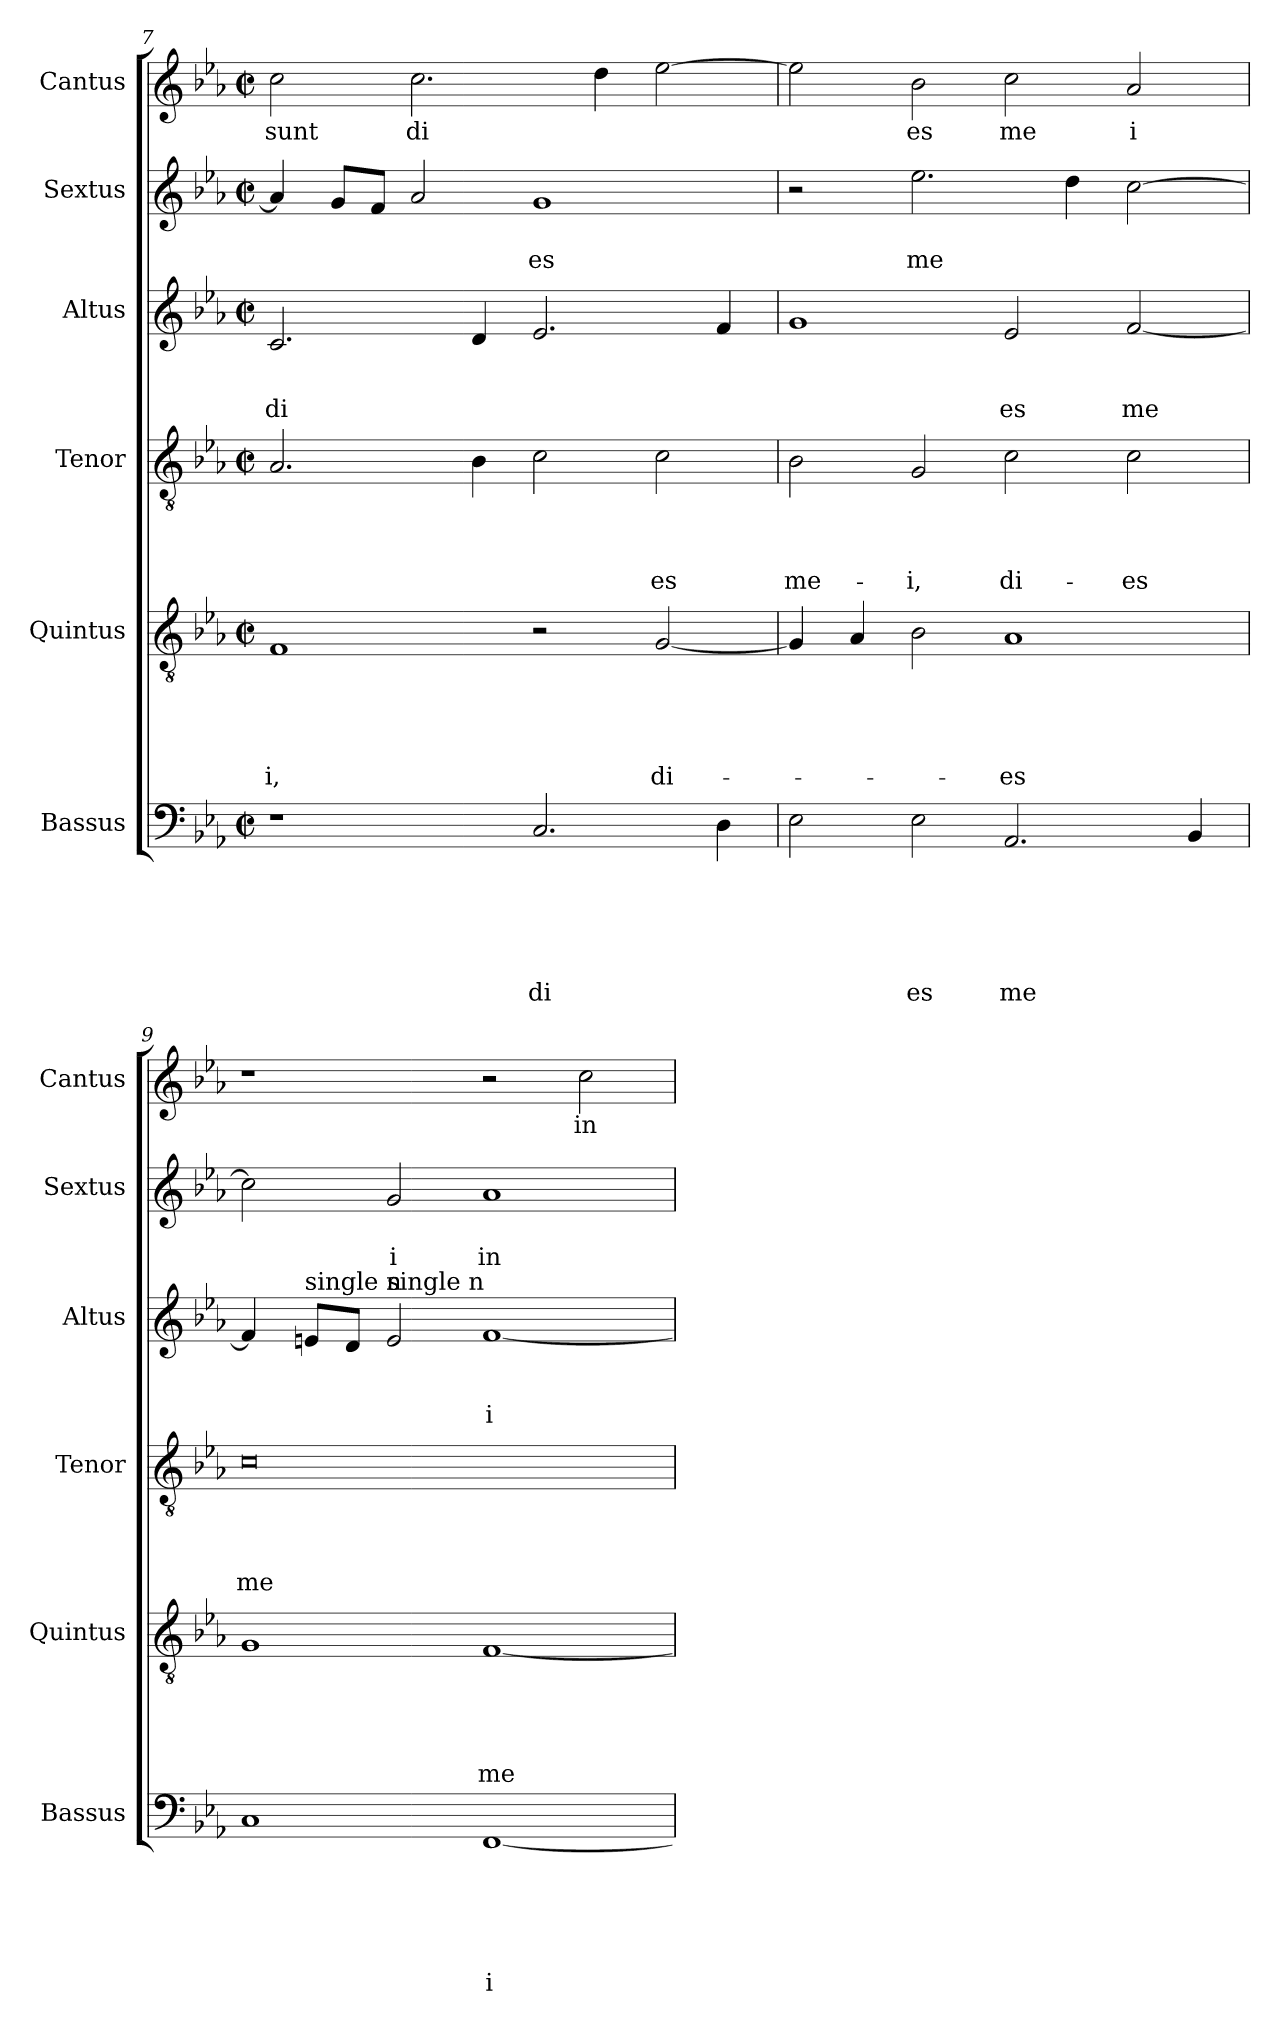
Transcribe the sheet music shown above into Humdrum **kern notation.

**kern	**text	**text	**text	**text	**text	**text	**kern	**text	**text	**text	**text	**text	**kern	**text	**text	**text	**text	**kern	**text	**text	**text	**kern	**text	**text	**kern	**text
*part6	*part6	*part6	*part6	*part6	*part6	*part6	*part5	*part5	*part5	*part5	*part5	*part5	*part4	*part4	*part4	*part4	*part4	*part3	*part3	*part3	*part3	*part2	*part2	*part2	*part1	*part1
*staff6	*staff6	*staff6	*staff6	*staff6	*staff6	*staff6	*staff5	*staff5	*staff5	*staff5	*staff5	*staff5	*staff4	*staff4	*staff4	*staff4	*staff4	*staff3	*staff3	*staff3	*staff3	*staff2	*staff2	*staff2	*staff1	*staff1
*I"Bassus	*	*	*	*	*	*	*I"Quintus	*	*	*	*	*	*I"Tenor	*	*	*	*	*I"Altus	*	*	*	*I"Sextus	*	*	*I"Cantus	*
*I'Bassus	*	*	*	*	*	*	*I'Quintus	*	*	*	*	*	*I'Tenor	*	*	*	*	*I'Altus	*	*	*	*I'Sextus	*	*	*I'Cantus	*
!!LO:LB:g=z
*clefF4	*	*	*	*	*	*	*clefGv2	*	*	*	*	*	*clefGv2	*	*	*	*	*clefG2	*	*	*	*clefG2	*	*	*clefG2	*
*k[b-e-a-]	*	*	*	*	*	*	*k[b-e-a-]	*	*	*	*	*	*k[b-e-a-]	*	*	*	*	*k[b-e-a-]	*	*	*	*k[b-e-a-]	*	*	*k[b-e-a-]	*
*E-:	*	*	*	*	*	*	*E-:	*	*	*	*	*	*E-:	*	*	*	*	*E-:	*	*	*	*E-:	*	*	*E-:	*
*M2/2	*	*	*	*	*	*	*M2/2	*	*	*	*	*	*M2/2	*	*	*	*	*M2/2	*	*	*	*M2/2	*	*	*M2/2	*
*met(c|)	*	*	*	*	*	*	*met(c|)	*	*	*	*	*	*met(c|)	*	*	*	*	*met(c|)	*	*	*	*met(c|)	*	*	*met(c|)	*
=7	=7	=7	=7	=7	=7	=7	=7	=7	=7	=7	=7	=7	=7	=7	=7	=7	=7	=7	=7	=7	=7	=7	=7	=7	=7	=7
!	!	!	!	!	!	!	!	!	!	!	!	!LO:LY:b	!	!	!	!	!	!	!	!	!LO:LY:b	!	!	!	!	!LO:LY:b
1r	.	.	.	.	.	.	1F	.	.	.	.	i,	2.A-/	.	.	.	.	2.c/	.	.	di	4a-/]	.	.	2cc\	sunt
.	.	.	.	.	.	.	.	.	.	.	.	.	.	.	.	.	.	.	.	.	.	8g/L	.	.	.	.
.	.	.	.	.	.	.	.	.	.	.	.	.	.	.	.	.	.	.	.	.	.	8f/J	.	.	.	.
!	!	!	!	!	!	!	!	!	!	!	!	!	!	!	!	!	!	!	!	!	!	!	!	!	!	!LO:LY:b
.	.	.	.	.	.	.	.	.	.	.	.	.	.	.	.	.	.	.	.	.	.	2a-/	.	.	2.cc\	di
.	.	.	.	.	.	.	.	.	.	.	.	.	4B-\	.	.	.	.	4d/	.	.	.	.	.	.	.	.
!	!	!	!	!	!	!LO:LY:b	!	!	!	!	!	!	!	!	!	!	!	!	!	!	!	!	!	!LO:LY:b	!	!
2.C/	.	.	.	.	.	di	2r	.	.	.	.	.	2c\	.	.	.	.	2.e-/	.	.	.	1g	.	-es	.	.
.	.	.	.	.	.	.	.	.	.	.	.	.	.	.	.	.	.	.	.	.	.	.	.	.	4dd\	.
!	!	!	!	!	!	!	!	!	!	!	!	!LO:LY:b	!	!	!	!	!LO:LY:b	!	!	!	!	!	!	!	!	!
.	.	.	.	.	.	.	[<2G/	.	.	.	.	di-	2c\	.	.	.	es	.	.	.	.	.	.	.	[>2ee-\	.
4D\	.	.	.	.	.	.	.	.	.	.	.	.	.	.	.	.	.	4f/	.	.	.	.	.	.	.	.
=8	=8	=8	=8	=8	=8	=8	=8	=8	=8	=8	=8	=8	=8	=8	=8	=8	=8	=8	=8	=8	=8	=8	=8	=8	=8	=8
!	!	!	!	!	!	!	!	!	!	!	!	!	!	!	!	!	!LO:LY:b	!	!	!	!	!	!	!	!	!
2E-\	.	.	.	.	.	.	4G/]	.	.	.	.	.	2B-\	.	.	.	me-	1g	.	.	.	2r	.	.	2ee-\]	.
.	.	.	.	.	.	.	4A-/	.	.	.	.	.	.	.	.	.	.	.	.	.	.	.	.	.	.	.
!	!	!	!	!	!	!LO:LY:b	!	!	!	!	!	!	!	!	!	!	!LO:LY:b	!	!	!	!	!	!	!LO:LY:b	!	!LO:LY:b
2E-\	.	.	.	.	.	es	2B-\	.	.	.	.	.	2G/	.	.	.	-i,	.	.	.	.	2.ee-\	.	me	2b-\	es
!	!	!	!	!	!	!LO:LY:b	!	!	!	!	!	!LO:LY:b	!	!	!	!	!LO:LY:b	!	!	!	!LO:LY:b	!	!	!	!	!LO:LY:b
2.AA-/	.	.	.	.	.	me	1A-	.	.	.	.	-es	2c\	.	.	.	di-	2e-/	.	.	es	.	.	.	2cc\	me
.	.	.	.	.	.	.	.	.	.	.	.	.	.	.	.	.	.	.	.	.	.	4dd\	.	.	.	.
!	!	!	!	!	!	!	!	!	!	!	!	!	!	!	!	!	!LO:LY:b	!	!	!	!LO:LY:b	!	!	!	!	!LO:LY:b
.	.	.	.	.	.	.	.	.	.	.	.	.	2c\	.	.	.	-es	[<2f/	.	.	me	[>2cc\	.	.	2a-/	i
4BB-/	.	.	.	.	.	.	.	.	.	.	.	.	.	.	.	.	.	.	.	.	.	.	.	.	.	.
=9	=9	=9	=9	=9	=9	=9	=9	=9	=9	=9	=9	=9	=9	=9	=9	=9	=9	=9	=9	=9	=9	=9	=9	=9	=9	=9
!	!	!	!	!	!	!	!	!	!	!	!	!	!	!	!	!	!LO:LY:b	!	!	!	!	!	!	!	!	!
1C	.	.	.	.	.	.	1G	.	.	.	.	.	0c	.	.	.	me-	4f/]	.	.	.	2cc\]	.	.	1r	.
!	!	!	!	!	!	!	!	!	!	!	!	!	!	!	!	!	!	!LO:TX:a:t=single n	!	!	!	!	!	!	!	!
.	.	.	.	.	.	.	.	.	.	.	.	.	.	.	.	.	.	8e/L	.	.	.	.	.	.	.	.
.	.	.	.	.	.	.	.	.	.	.	.	.	.	.	.	.	.	8d/J	.	.	.	.	.	.	.	.
!	!	!	!	!	!	!	!	!	!	!	!	!	!	!	!	!	!	!LO:TX:a:t=single n	!	!	!	!	!	!	!	!
!	!	!	!	!	!	!	!	!	!	!	!	!	!	!	!	!	!	!	!	!	!	!	!	!LO:LY:b	!	!
.	.	.	.	.	.	.	.	.	.	.	.	.	.	.	.	.	.	2e/	.	.	.	2g/	.	i	.	.
!	!	!	!	!	!	!LO:LY:b	!	!	!	!	!	!LO:LY:b	!	!	!	!	!	!	!	!	!LO:LY:b	!	!	!LO:LY:b	!	!
[<1FF	.	.	.	.	.	i	[<1F	.	.	.	.	me-	.	.	.	.	.	[<1f	.	.	i	1a-	.	in	2r	.
!	!	!	!	!	!	!	!	!	!	!	!	!	!	!	!	!	!	!	!	!	!	!	!	!	!	!LO:LY:b
.	.	.	.	.	.	.	.	.	.	.	.	.	.	.	.	.	.	.	.	.	.	.	.	.	2cc\	in
=	=	=	=	=	=	=	=	=	=	=	=	=	=	=	=	=	=	=	=	=	=	=	=	=	=	=
*-	*-	*-	*-	*-	*-	*-	*-	*-	*-	*-	*-	*-	*-	*-	*-	*-	*-	*-	*-	*-	*-	*-	*-	*-	*-	*-
